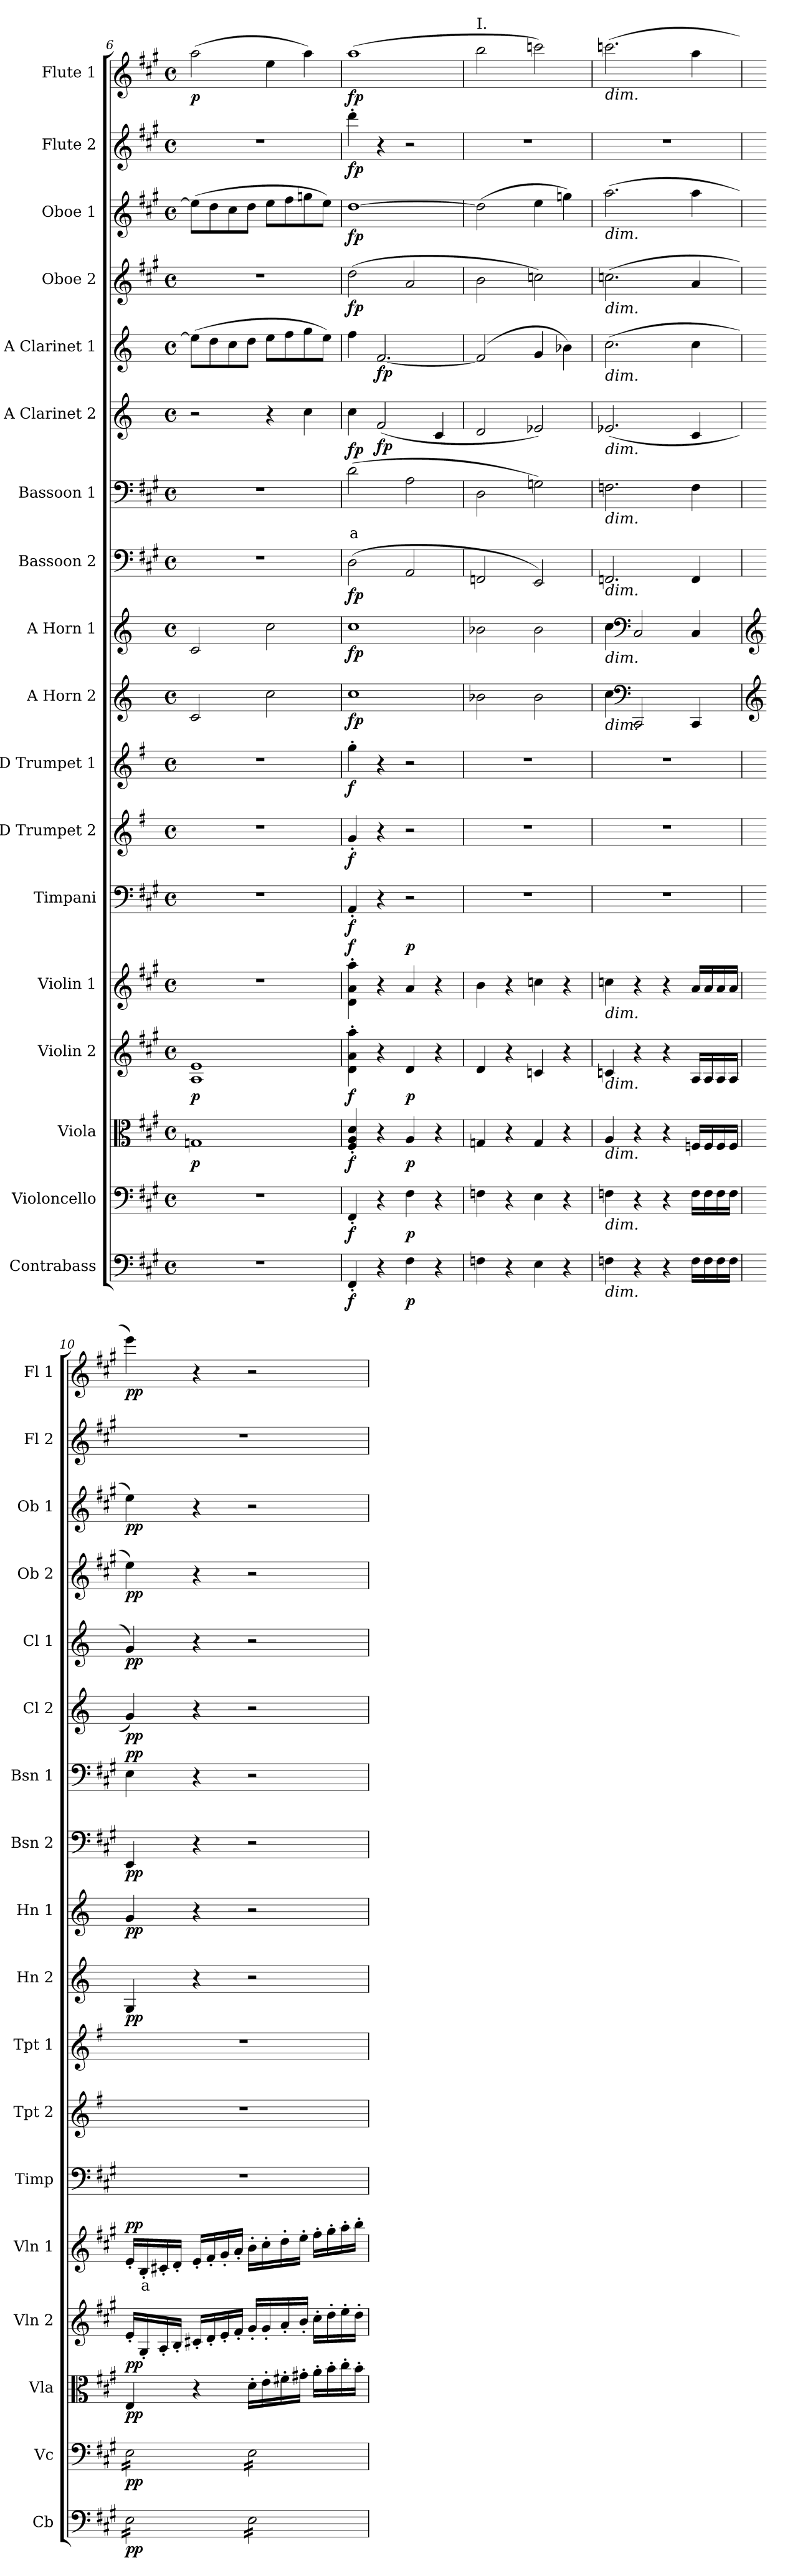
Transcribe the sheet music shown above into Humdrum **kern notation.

**kern	**dynam	**kern	**dynam	**kern	**dynam	**kern	**dynam	**kern	**text	**dynam	**kern	**dynam	**kern	**dynam	**kern	**dynam	**kern	**dynam	**kern	**dynam	**kern	**dynam	**kern	**text	**dynam	**kern	**dynam	**kern	**dynam	**kern	**dynam	**kern	**dynam	**kern	**dynam	**kern	**dynam
*part18	*part18	*part17	*part17	*part16	*part16	*part15	*part15	*part14	*part14	*part14	*part13	*part13	*part12	*part12	*part11	*part11	*part10	*part10	*part9	*part9	*part8	*part8	*part7	*part7	*part7	*part6	*part6	*part5	*part5	*part4	*part4	*part3	*part3	*part2	*part2	*part1	*part1
*staff18	*staff18	*staff17	*staff17	*staff16	*staff16	*staff15	*staff15	*staff14	*staff14	*staff14	*staff13	*staff13	*staff12	*staff12	*staff11	*staff11	*staff10	*staff10	*staff9	*staff9	*staff8	*staff8	*staff7	*staff7	*staff7	*staff6	*staff6	*staff5	*staff5	*staff4	*staff4	*staff3	*staff3	*staff2	*staff2	*staff1	*staff1
*I"Contrabass	*	*I"Violoncello	*	*I"Viola	*	*I"Violin 2	*	*I"Violin 1	*	*	*I"Timpani	*	*I"D Trumpet 2	*	*I"D Trumpet 1	*	*I"A Horn 2	*	*I"A Horn 1	*	*I"Bassoon 2	*	*I"Bassoon 1	*	*	*I"A Clarinet 2	*	*I"A Clarinet 1	*	*I"Oboe 2	*	*I"Oboe 1	*	*I"Flute 2	*	*I"Flute 1	*
*I'Cb	*	*I'Vc	*	*I'Vla	*	*I'Vln 2	*	*I'Vln 1	*	*	*I'Timp	*	*I'Tpt 2	*	*I'Tpt 1	*	*I'Hn 2	*	*I'Hn 1	*	*I'Bsn 2	*	*I'Bsn 1	*	*	*I'Cl 2	*	*I'Cl 1	*	*I'Ob 2	*	*I'Ob 1	*	*I'Fl 2	*	*I'Fl 1	*
*clefF4	*	*clefF4	*	*clefC3	*	*clefG2	*	*clefG2	*	*	*clefF4	*	*clefG2	*	*clefG2	*	*clefG2	*	*clefG2	*	*clefF4	*	*clefF4	*	*	*clefG2	*	*clefG2	*	*clefG2	*	*clefG2	*	*clefG2	*	*clefG2	*
*ITrd7c12	*	*	*	*	*	*	*	*	*	*	*	*	*ITrd1c2	*	*ITrd1c2	*	*ITrd4c7	*	*ITrd4c7	*	*	*	*	*	*	*ITrd1c2	*	*ITrd1c2	*	*	*	*	*	*	*	*	*
*k[f#c#g#]	*	*k[f#c#g#]	*	*k[f#c#g#]	*	*k[f#c#g#]	*	*k[f#c#g#]	*	*	*k[f#c#g#]	*	*k[b-]	*	*k[b-]	*	*k[b-]	*	*k[b-]	*	*k[f#c#g#]	*	*k[f#c#g#]	*	*	*k[b-e-]	*	*k[b-e-]	*	*k[f#c#g#]	*	*k[f#c#g#]	*	*k[f#c#g#]	*	*k[f#c#g#]	*
*M4/4	*	*M4/4	*	*M4/4	*	*M4/4	*	*M4/4	*	*	*M4/4	*	*M4/4	*	*M4/4	*	*M4/4	*	*M4/4	*	*M4/4	*	*M4/4	*	*	*M4/4	*	*M4/4	*	*M4/4	*	*M4/4	*	*M4/4	*	*M4/4	*
*met(c)	*	*met(c)	*	*met(c)	*	*met(c)	*	*met(c)	*	*	*met(c)	*	*met(c)	*	*met(c)	*	*met(c)	*	*met(c)	*	*met(c)	*	*met(c)	*	*	*met(c)	*	*met(c)	*	*met(c)	*	*met(c)	*	*met(c)	*	*met(c)	*
=6	=6	=6	=6	=6	=6	=6	=6	=6	=6	=6	=6	=6	=6	=6	=6	=6	=6	=6	=6	=6	=6	=6	=6	=6	=6	=6	=6	=6	=6	=6	=6	=6	=6	=6	=6	=6	=6
!	!	!	!	!	!LO:DY:b	!	!LO:DY:b	!	!	!	!	!	!	!	!	!	!	!	!	!	!	!	!	!	!	!	!	!	!	!	!	!	!	!	!	!	!LO:DY:b
1r	.	1r	.	1Gn	p	1A 1e	p	1r	.	.	1r	.	1r	.	1r	.	2F/	.	2F/	.	1r	.	1r	.	.	2r	.	(8dd\L]	.	1r	.	(8ee\L]	.	1r	.	(2aa\	p
.	.	.	.	.	.	.	.	.	.	.	.	.	.	.	.	.	.	.	.	.	.	.	.	.	.	.	.	8cc\	.	.	.	8dd\	.	.	.	.	.
.	.	.	.	.	.	.	.	.	.	.	.	.	.	.	.	.	.	.	.	.	.	.	.	.	.	.	.	8b-\	.	.	.	8cc#\	.	.	.	.	.
.	.	.	.	.	.	.	.	.	.	.	.	.	.	.	.	.	.	.	.	.	.	.	.	.	.	.	.	8cc\J	.	.	.	8dd\J	.	.	.	.	.
.	.	.	.	.	.	.	.	.	.	.	.	.	.	.	.	.	2f\	.	2f\	.	.	.	.	.	.	4r	.	8dd\L	.	.	.	8ee\L	.	.	.	4ee\	.
.	.	.	.	.	.	.	.	.	.	.	.	.	.	.	.	.	.	.	.	.	.	.	.	.	.	.	.	8ee-\	.	.	.	8ff#\	.	.	.	.	.
.	.	.	.	.	.	.	.	.	.	.	.	.	.	.	.	.	.	.	.	.	.	.	.	.	.	4b-\	.	8ff\	.	.	.	8ggn\	.	.	.	4aa\)	.
.	.	.	.	.	.	.	.	.	.	.	.	.	.	.	.	.	.	.	.	.	.	.	.	.	.	.	.	8dd\J)	.	.	.	8ee\J)	.	.	.	.	.
=7	=7	=7	=7	=7	=7	=7	=7	=7	=7	=7	=7	=7	=7	=7	=7	=7	=7	=7	=7	=7	=7	=7	=7	=7	=7	=7	=7	=7	=7	=7	=7	=7	=7	=7	=7	=7	=7
!	!LO:DY:b	!	!LO:DY:b	!	!LO:DY:b	!	!LO:DY:b	!	!	!LO:DY:b	!	!LO:DY:b	!	!LO:DY:b	!	!LO:DY:b	!	!LO:DY:b	!	!LO:DY:b	!	!LO:DY:b	!	!LO:LY:b:color=#FF0000	!LO:DY:b	!	!	!	!	!	!LO:DY:b	!	!LO:DY:b	!	!LO:DY:b	!	!LO:DY:b
4FFF#'/	f	4FF#'/	f	4F#/' 4A/' 4d/'	f	4d\' 4a\' 4aa\'	f	4d\' 4a\' 4aa\'	.	f	4AA'/	f	4f'/	f	4ff'\	f	1f	fp	1f	fp	(2D\	fp	(2d\	a	fp	4b-\	.	4ee-\	.	(2dd\	fp	[1dd	fp	4ddd'\	fp	(1aa	fp
!	!	!	!	!	!	!	!	!	!	!	!	!	!	!	!	!	!	!	!	!	!	!	!	!	!	!	!LO:DY:b	!	!LO:DY:b	!	!	!	!	!	!	!	!
4r	.	4r	.	4r	.	4r	.	4r	.	.	4r	.	4r	.	4r	.	.	.	.	.	.	.	.	.	.	(2e-/	fp	[2.e-/	fp	.	.	.	.	4r	.	.	.
!	!LO:DY:b	!	!LO:DY:b	!	!LO:DY:b	!	!LO:DY:b	!	!	!LO:DY:b	!	!	!	!	!	!	!	!	!	!	!	!	!	!	!	!	!	!	!	!	!	!	!	!	!	!	!
4FF#\	p	4F#\	p	4A/	p	4d/	p	4a/	.	p	2r	.	2r	.	2r	.	.	.	.	.	2AA/	.	2A\	.	.	.	.	.	.	2a/	.	.	.	2r	.	.	.
4r	.	4r	.	4r	.	4r	.	4r	.	.	.	.	.	.	.	.	.	.	.	.	.	.	.	.	.	4B-/	.	.	.	.	.	.	.	.	.	.	.
=8	=8	=8	=8	=8	=8	=8	=8	=8	=8	=8	=8	=8	=8	=8	=8	=8	=8	=8	=8	=8	=8	=8	=8	=8	=8	=8	=8	=8	=8	=8	=8	=8	=8	=8	=8	=8	=8
!	!	!	!	!	!	!	!	!	!	!	!	!	!	!	!	!	!	!	!	!	!	!	!	!	!	!	!	!	!	!	!	!	!	!	!	!LO:TX:a:t=I.	!
4FFn\	.	4Fn\	.	4Gn/	.	4d/	.	4b\	.	.	1r	.	1r	.	1r	.	2e-X\	.	2e-X\	.	2FFn/	.	2D\	.	.	2c/	.	(2e-/]	.	2b\	.	(2dd\]	.	1r	.	2bb\	.
4r	.	4r	.	4r	.	4r	.	4r	.	.	.	.	.	.	.	.	.	.	.	.	.	.	.	.	.	.	.	.	.	.	.	.	.	.	.	.	.
4EE\	.	4E\	.	4G/	.	4cn/	.	4ccn\	.	.	.	.	.	.	.	.	2e-\	.	2e-\	.	2EE/)	.	2Gn\)	.	.	2d-X/)	.	4f/	.	2ccn\)	.	4ee\	.	.	.	2cccn\)	.
4r	.	4r	.	4r	.	4r	.	4r	.	.	.	.	.	.	.	.	.	.	.	.	.	.	.	.	.	.	.	4a-X\)	.	.	.	4ggn\)	.	.	.	.	.
!!LO:PB:g=z
=9	=9	=9	=9	=9	=9	=9	=9	=9	=9	=9	=9	=9	=9	=9	=9	=9	=9	=9	=9	=9	=9	=9	=9	=9	=9	=9	=9	=9	=9	=9	=9	=9	=9	=9	=9	=9	=9
!	!	!	!	!	!	!	!	!	!	!	!	!	!	!	!	!	!	!	!	!	!	!	!	!	!	!	!	!	!	!	!	!	!	!	!	!LO:TX:b:i:t=dim.	!
!	!	!	!	!	!	!	!	!	!	!	!	!	!	!	!	!	!	!	!	!	!	!	!	!	!	!	!	!	!	!	!	!LO:TX:b:i:t=dim.	!	!	!	!	!
!	!	!	!	!	!	!	!	!	!	!	!	!	!	!	!	!	!	!	!	!	!	!	!	!	!	!	!	!	!	!LO:TX:b:i:t=dim.	!	!	!	!	!	!	!
!	!	!	!	!	!	!	!	!	!	!	!	!	!	!	!	!	!	!	!	!	!	!	!	!	!	!	!	!LO:TX:b:i:t=dim.	!	!	!	!	!	!	!	!	!
!	!	!	!	!	!	!	!	!	!	!	!	!	!	!	!	!	!	!	!	!	!	!	!	!	!	!LO:TX:b:i:t=dim.	!	!	!	!	!	!	!	!	!	!	!
!	!	!	!	!	!	!	!	!	!	!	!	!	!	!	!	!	!	!	!	!	!	!	!LO:TX:b:i:t=dim.	!	!	!	!	!	!	!	!	!	!	!	!	!	!
!	!	!	!	!	!	!	!	!	!	!	!	!	!	!	!	!	!	!	!	!	!LO:TX:b:i:t=dim.	!	!	!	!	!	!	!	!	!	!	!	!	!	!	!	!
!	!	!	!	!	!	!	!	!	!	!	!	!	!	!	!	!	!	!	!LO:TX:b:i:t=dim.	!	!	!	!	!	!	!	!	!	!	!	!	!	!	!	!	!	!
!	!	!	!	!	!	!	!	!	!	!	!	!	!	!	!	!	!LO:TX:b:i:t=dim.	!	!	!	!	!	!	!	!	!	!	!	!	!	!	!	!	!	!	!	!
!	!	!	!	!	!	!	!	!LO:TX:b:i:t=dim.	!	!	!	!	!	!	!	!	!	!	!	!	!	!	!	!	!	!	!	!	!	!	!	!	!	!	!	!	!
!	!	!	!	!	!	!LO:TX:b:i:t=dim.	!	!	!	!	!	!	!	!	!	!	!	!	!	!	!	!	!	!	!	!	!	!	!	!	!	!	!	!	!	!	!
!	!	!	!	!LO:TX:b:i:t=dim.	!	!	!	!	!	!	!	!	!	!	!	!	!	!	!	!	!	!	!	!	!	!	!	!	!	!	!	!	!	!	!	!	!
!	!	!LO:TX:b:i:t=dim.	!	!	!	!	!	!	!	!	!	!	!	!	!	!	!	!	!	!	!	!	!	!	!	!	!	!	!	!	!	!	!	!	!	!	!
!LO:TX:b:i:t=dim.	!	!	!	!	!	!	!	!	!	!	!	!	!	!	!	!	!	!	!	!	!	!	!	!	!	!	!	!	!	!	!	!	!	!	!	!	!
4FFn\	.	4Fn\	.	4A/	.	4cn/	.	4ccn\	.	.	1r	.	1r	.	1r	.	4f\	.	4f\	.	2.FFn/	.	2.Fn\	.	.	(2.d-X/	.	(2.b-\	.	(2.ccn\	.	(2.aa\	.	1r	.	(2.cccn\	.
*	*	*	*	*	*	*	*	*	*	*	*	*	*	*	*	*	*clefF4	*	*clefF4	*	*	*	*	*	*	*	*	*	*	*	*	*	*	*	*	*	*
4r	.	4r	.	4r	.	4r	.	4r	.	.	.	.	.	.	.	.	2FFF/	.	2FF/	.	.	.	.	.	.	.	.	.	.	.	.	.	.	.	.	.	.
4r	.	4r	.	4r	.	4r	.	4r	.	.	.	.	.	.	.	.	.	.	.	.	.	.	.	.	.	.	.	.	.	.	.	.	.	.	.	.	.
16FF\LL	.	16F\LL	.	16Fn/LL	.	16A/LL	.	16a/LL	.	.	.	.	.	.	.	.	4FFF/	.	4FF/	.	4FF/	.	4F\	.	.	4B-/	.	4b-\	.	4a/	.	4aa\	.	.	.	4aa\	.
16FF\	.	16F\	.	16F/	.	16A/	.	16a/	.	.	.	.	.	.	.	.	.	.	.	.	.	.	.	.	.	.	.	.	.	.	.	.	.	.	.	.	.
16FF\	.	16F\	.	16F/	.	16A/	.	16a/	.	.	.	.	.	.	.	.	.	.	.	.	.	.	.	.	.	.	.	.	.	.	.	.	.	.	.	.	.
16FF\JJ	.	16F\JJ	.	16F/JJ	.	16A/JJ	.	16a/JJ	.	.	.	.	.	.	.	.	.	.	.	.	.	.	.	.	.	.	.	.	.	.	.	.	.	.	.	.	.
=10	=10	=10	=10	=10	=10	=10	=10	=10	=10	=10	=10	=10	=10	=10	=10	=10	=10	=10	=10	=10	=10	=10	=10	=10	=10	=10	=10	=10	=10	=10	=10	=10	=10	=10	=10	=10	=10
*	*	*	*	*	*	*	*	*	*	*	*	*	*	*	*	*	*clefG2	*	*clefG2	*	*	*	*	*	*	*	*	*	*	*	*	*	*	*	*	*	*
!	!LO:DY:b	!	!LO:DY:b	!	!LO:DY:b	!	!LO:DY:b	!	!	!LO:DY:b	!	!	!	!	!	!	!	!LO:DY:b	!	!LO:DY:b	!	!LO:DY:b	!	!	!LO:DY:b	!	!LO:DY:b	!	!LO:DY:b	!	!LO:DY:b	!	!LO:DY:b	!	!	!	!LO:DY:b
*tremolo	*	*	*	*	*	*	*	*	*	*	*	*	*	*	*	*	*	*	*	*	*	*	*	*	*	*	*	*	*	*	*	*	*	*	*	*	*
*	*	*tremolo	*	*	*	*	*	*	*	*	*	*	*	*	*	*	*	*	*	*	*	*	*	*	*	*	*	*	*	*	*	*	*	*	*	*	*
16EE\LL	pp	16E\LL	pp	4E/	pp	16e'/LL	pp	16e'/LL	.	pp	1r	.	1r	.	1r	.	4C/	pp	4c/	pp	4EE/	pp	4E\	.	pp	4f/)	pp	4f/)	pp	4ee\)	pp	4ee\)	pp	1r	.	4eee\)	pp
!	!	!	!	!	!	!	!	!	!LO:LY:b:color=#FF0000	!	!	!	!	!	!	!	!	!	!	!	!	!	!	!	!	!	!	!	!	!	!	!	!	!	!	!	!
16EE\	.	16E\	.	.	.	16G#'/	.	16B'/	a	.	.	.	.	.	.	.	.	.	.	.	.	.	.	.	.	.	.	.	.	.	.	.	.	.	.	.	.
16EE\	.	16E\	.	.	.	16A'/	.	16c#X'/	.	.	.	.	.	.	.	.	.	.	.	.	.	.	.	.	.	.	.	.	.	.	.	.	.	.	.	.	.
16EE\	.	16E\	.	.	.	16B'/JJ	.	16d'/JJ	.	.	.	.	.	.	.	.	.	.	.	.	.	.	.	.	.	.	.	.	.	.	.	.	.	.	.	.	.
16EE\	.	16E\	.	4r	.	16c#X'/LL	.	16e'/LL	.	.	.	.	.	.	.	.	4r	.	4r	.	4r	.	4r	.	.	4r	.	4r	.	4r	.	4r	.	.	.	4r	.
16EE\	.	16E\	.	.	.	16d'/	.	16f#'/	.	.	.	.	.	.	.	.	.	.	.	.	.	.	.	.	.	.	.	.	.	.	.	.	.	.	.	.	.
16EE\	.	16E\	.	.	.	16e'/	.	16g#'/	.	.	.	.	.	.	.	.	.	.	.	.	.	.	.	.	.	.	.	.	.	.	.	.	.	.	.	.	.
16EE\JJ	.	16E\JJ	.	.	.	16f#'/JJ	.	16a'/JJ	.	.	.	.	.	.	.	.	.	.	.	.	.	.	.	.	.	.	.	.	.	.	.	.	.	.	.	.	.
16EE\LL	.	16E\LL	.	16d'\LL	.	16g#'/LL	.	16b'\LL	.	.	.	.	.	.	.	.	2r	.	2r	.	2r	.	2r	.	.	2r	.	2r	.	2r	.	2r	.	.	.	2r	.
16EE\	.	16E\	.	16e'\	.	16g#'/	.	16cc#'\	.	.	.	.	.	.	.	.	.	.	.	.	.	.	.	.	.	.	.	.	.	.	.	.	.	.	.	.	.
16EE\	.	16E\	.	16f#X'\	.	16a'/	.	16dd'\	.	.	.	.	.	.	.	.	.	.	.	.	.	.	.	.	.	.	.	.	.	.	.	.	.	.	.	.	.
16EE\	.	16E\	.	16g#X'\JJ	.	16b'/JJ	.	16ee'\JJ	.	.	.	.	.	.	.	.	.	.	.	.	.	.	.	.	.	.	.	.	.	.	.	.	.	.	.	.	.
16EE\	.	16E\	.	16a'\LL	.	16cc#'\LL	.	16ff#'\LL	.	.	.	.	.	.	.	.	.	.	.	.	.	.	.	.	.	.	.	.	.	.	.	.	.	.	.	.	.
16EE\	.	16E\	.	16b'\	.	16dd'\	.	16gg#'\	.	.	.	.	.	.	.	.	.	.	.	.	.	.	.	.	.	.	.	.	.	.	.	.	.	.	.	.	.
16EE\	.	16E\	.	16cc#'\	.	16ee'\	.	16aa'\	.	.	.	.	.	.	.	.	.	.	.	.	.	.	.	.	.	.	.	.	.	.	.	.	.	.	.	.	.
16EE\JJ	.	16E\JJ	.	16b'\JJ	.	16dd'\JJ	.	16bb'\JJ	.	.	.	.	.	.	.	.	.	.	.	.	.	.	.	.	.	.	.	.	.	.	.	.	.	.	.	.	.
*	*	*Xtremolo	*	*	*	*	*	*	*	*	*	*	*	*	*	*	*	*	*	*	*	*	*	*	*	*	*	*	*	*	*	*	*	*	*	*	*
*Xtremolo	*	*	*	*	*	*	*	*	*	*	*	*	*	*	*	*	*	*	*	*	*	*	*	*	*	*	*	*	*	*	*	*	*	*	*	*	*
=	=	=	=	=	=	=	=	=	=	=	=	=	=	=	=	=	=	=	=	=	=	=	=	=	=	=	=	=	=	=	=	=	=	=	=	=	=
*-	*-	*-	*-	*-	*-	*-	*-	*-	*-	*-	*-	*-	*-	*-	*-	*-	*-	*-	*-	*-	*-	*-	*-	*-	*-	*-	*-	*-	*-	*-	*-	*-	*-	*-	*-	*-	*-
